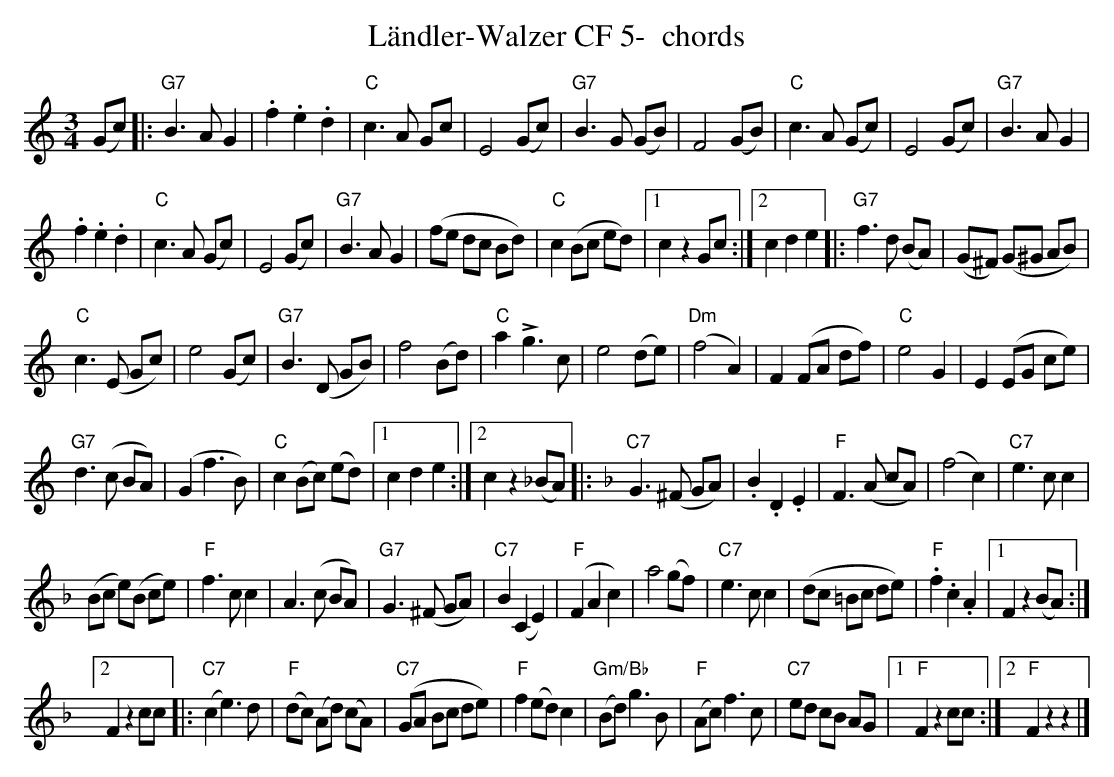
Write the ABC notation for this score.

X:1
T:L\"andler-Walzer CF 5-  chords
M:3/4
L:1/4
K:Cmaj%%MIDI gchordon
(G/2c/2) |: "G7"B>AG | .f.e.d | "C"c>A G/2c/2 | E2 (G/2c/2) | "G7"B>G (G/2B/2) | F2 (G/2B/2) | "C"c>A (G/2c/2) | E2 (G/2c/2) | "G7"B>AG |
.f.e.d | "C"c>A (G/2c/2) | E2 (G/2c/2) | "G7"B>AG | (f/2e/2 d/2c/2 B/2d/2) | "C"c (B/2c/2 e/2d/2) |1 cz G/2c/2 :|2 cde |: "G7"f>d (B/2A/2) | (G/2^F/2) (G/2^G/2 A/2B/2) |
"C"c>(E G/2c/2) | e2 (G/2c/2) | "G7"B>(D G/2B/2) | f2 (B/2d/2) | "C"a!>!g>c | e2 (d/2e/2) | "Dm"(f2A) | F (F/2A/2 d/2f/2) | "C"e2G | E (E/2G/2 c/2e/2) |
"G7"d>(c B/2A/2) | (Gf>B) | "C"c (B/2c/2) (e/2d/2) |1 cde :|2cz (_B/2A/2) |: [K:Fmaj] "C7"G>(^F G/2A/2) | .B.D.E | "F"F>(A c/2A/2) | (f2c) | "C7"e>cc |
(B/2c/2 e/2)(B/2 c/2e/2) | "F"f>cc | A>(c B/2A/2) | "G7"G>(^F G/2A/2) | "C7"B(CE) | "F"(FAc) | a2 (g/2f/2) | "C7"e>cc | (d/2c/2 =B/2c/2 d/2e/2) | "F".f.c.A |1 Fz(B/2A/2) :|2
Fzc/2c/2 |: "C7"(ce>)d | "F"(d/2c/2) (A/2d/2) (c/2A/2) | "C7"(G/2A/2 B/2c/2 d/2e/2) | "F"f (e/2d/2)c | "Gm/Bb"(B/2d/2) g>B | "F"(A/2c/2) f>c | "C7"e/2d/2 c/2B/2 A/2G/2 |1 "F"Fzc/2c/2 :|2 "F"Fzz |]
